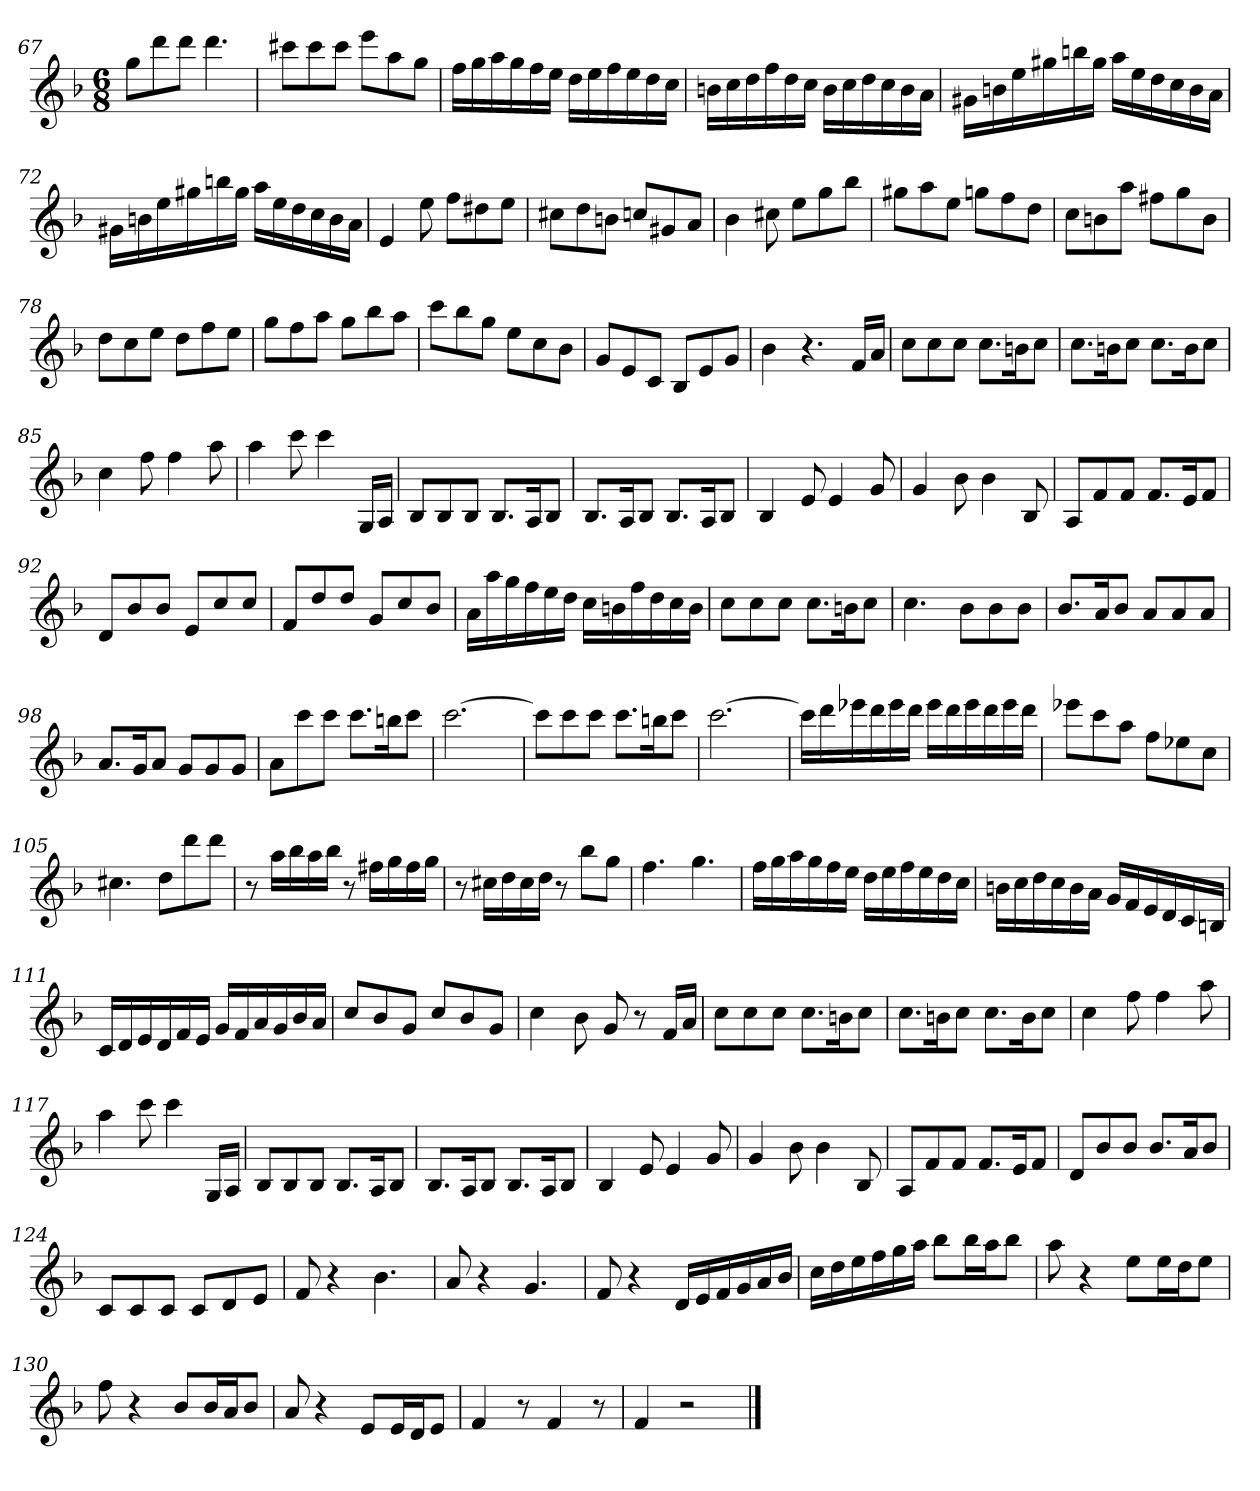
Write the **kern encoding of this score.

**kern
*part1
*staff1
*k[b-]
*F:
*M6/8
=67
8ggL
8ddd
8dddJ
4.ddd
=68
8ccc#XL
8ccc#
8ccc#J
8eeeL
8aa
8ggJ
=69
16ffLL
16gg
16aa
16gg
16ff
16eeJJ
16ddLL
16ee
16ff
16ee
16dd
16ccJJ
=70
16bnLL
16cc
16dd
16ff
16dd
16ccJJ
16bLL
16cc
16dd
16cc
16b
16aJJ
=71
16g#XLL
16bn
16ee
16gg#X
16bbn
16gg#JJ
16aaLL
16ee
16dd
16cc
16b
16aJJ
=72
16g#XLL
16bn
16ee
16gg#X
16bbn
16gg#JJ
16aaLL
16ee
16dd
16cc
16b
16aJJ
=73
4e
8ee
8ffL
8dd#X
8eeJ
=74
8cc#XL
8dd
8bnJ
8ccnL
8g#X
8aJ
=75
4b-
8cc#X
8eeL
8gg
8bb-J
=76
8gg#XL
8aa
8eeJ
8ggnL
8ff
8ddJ
=77
8ccL
8bn
8aaJ
8ff#XL
8gg
8bJ
=78
8ddL
8cc
8eeJ
8ddL
8ff
8eeJ
=79
8ggL
8ff
8aaJ
8ggL
8bb-
8aaJ
=80
8cccL
8bb-
8ggJ
8eeL
8cc
8b-J
=81
8gL
8e
8cJ
8B-L
8e
8gJ
=82
4b-
4.r
16fLL
16aJJ
=83
8ccL
8cc
8ccJ
8.ccL
16bnK
8ccJ
=84
8.ccL
16bnK
8ccJ
8.ccL
16bK
8ccJ
=85
4cc
8ff
4ff
8aa
=86
4aa
8ccc
4ccc
16GLL
16AJJ
=87
8B-L
8B-
8B-J
8.B-L
16AK
8B-J
=88
8.B-L
16AK
8B-J
8.B-L
16AK
8B-J
=89
4B-
8e
4e
8g
=90
4g
8b-
4b-
8B-
=91
8AL
8f
8fJ
8.fL
16eK
8fJ
=92
8dL
8b-
8b-J
8eL
8cc
8ccJ
=93
8fL
8dd
8ddJ
8gL
8cc
8b-J
=94
16aLL
16aa
16gg
16ff
16ee
16ddJJ
16ccLL
16bn
16ff
16dd
16cc
16bJJ
=95
8ccL
8cc
8ccJ
8.ccL
16bnK
8ccJ
=96
4.cc
8b-L
8b-
8b-J
=97
8.b-L
16aK
8b-J
8aL
8a
8aJ
=98
8.aL
16gK
8aJ
8gL
8g
8gJ
=99
8aL
8ccc
8cccJ
8.cccL
16bbnK
8cccJ
=100
[2.ccc
=101
8cccL]
8ccc
8cccJ
8.cccL
16bbnK
8cccJ
=102
[2.ccc
=103
16cccLL]
16ddd
16eee-X
16ddd
16eee-
16dddJJ
16eee-LL
16ddd
16eee-
16ddd
16eee-
16dddJJ
=104
8eee-XL
8ccc
8aaJ
8ffL
8ee-X
8ccJ
=105
4.cc#X
8ddL
8ddd
8dddJ
=106
8r
16aaLL
16bb-
16aa
16bb-JJ
8r
16ff#XLL
16gg
16ff#
16ggJJ
=107
8r
16cc#XLL
16dd
16cc#
16ddJJ
8r
8bb-L
8ggJ
=108
4.ff
4.gg
=109
16ffLL
16gg
16aa
16gg
16ff
16eeJJ
16ddLL
16ee
16ff
16ee
16dd
16ccJJ
=110
16bnLL
16cc
16dd
16cc
16b
16aJJ
16gLL
16f
16e
16d
16c
16BnJJ
=111
16cLL
16d
16e
16d
16f
16eJJ
16gLL
16f
16a
16g
16b-
16aJJ
=112
8ccL
8b-
8gJ
8ccL
8b-
8gJ
=113
4cc
8b-
8g
8r
16fLL
16aJJ
=114
8ccL
8cc
8ccJ
8.ccL
16bnK
8ccJ
=115
8.ccL
16bnK
8ccJ
8.ccL
16bK
8ccJ
=116
4cc
8ff
4ff
8aa
=117
4aa
8ccc
4ccc
16GLL
16AJJ
=118
8B-L
8B-
8B-J
8.B-L
16AK
8B-J
=119
8.B-L
16AK
8B-J
8.B-L
16AK
8B-J
=120
4B-
8e
4e
8g
=121
4g
8b-
4b-
8B-
=122
8AL
8f
8fJ
8.fL
16eK
8fJ
=123
8dL
8b-
8b-J
8.b-L
16aK
8b-J
=124
8cL
8c
8cJ
8cL
8d
8eJ
=125
8f
4r
4.b-
=126
8a
4r
4.g
=127
8f
4r
16dLL
16e
16f
16g
16a
16b-JJ
=128
16ccLL
16dd
16ee
16ff
16gg
16aaJJ
8bb-L
16bb-L
16aaJ
8bb-J
=129
8aa
4r
8eeL
16eeL
16ddJ
8eeJ
=130
8ff
4r
8b-L
16b-L
16aJ
8b-J
=131
8a
4r
8eL
16eL
16dJ
8eJ
=132
4f
8r
4f
8r
=133
4f
2r
==
*-
